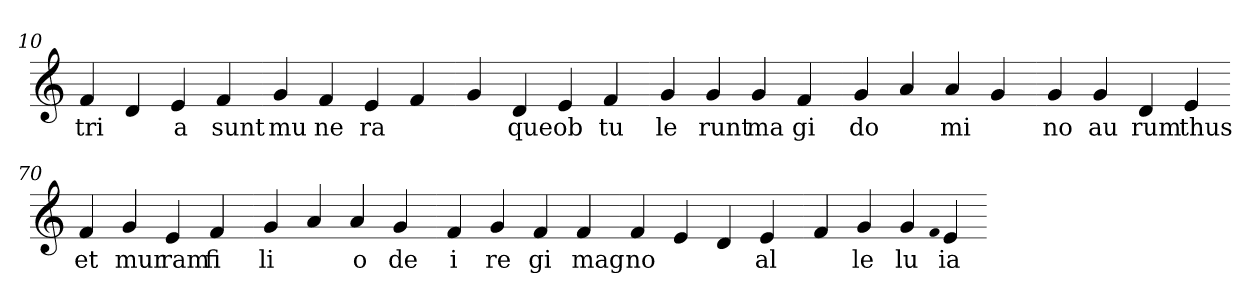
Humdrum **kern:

**kern	**text
*part1	*part1
*staff1	*staff1
*clefG2	*
=10.	=10.
4f	tri
4d	.
4e	a
4f	sunt
=20.-	=20.-
4g	mu
4f	ne
4e	ra
4f	.
=30.-	=30.-
4g	.
4d	que
4e	ob
4f	tu
=40.-	=40.-
4g	le
4g	runt
4g	ma
4f	gi
=50.-	=50.-
4g	do
4a	.
4a	mi
4g	.
=60.-	=60.-
4g	no
4g	au
4d	rum
4e	thus
=70.-	=70.-
4f	et
4g	mur
4e	ram
4f	fi
=80.-	=80.-
4g	li
4a	.
4a	o
4g	de
=90.-	=90.-
4f	i
4g	re
4f	gi
4f	mag
=100.-	=100.-
4f	no
4e	.
4d	.
4e	al
=110.-	=110.-
4f	.
4g	le
4g	lu
qqf	.
4e	ia
=-	=-
*-	*-
